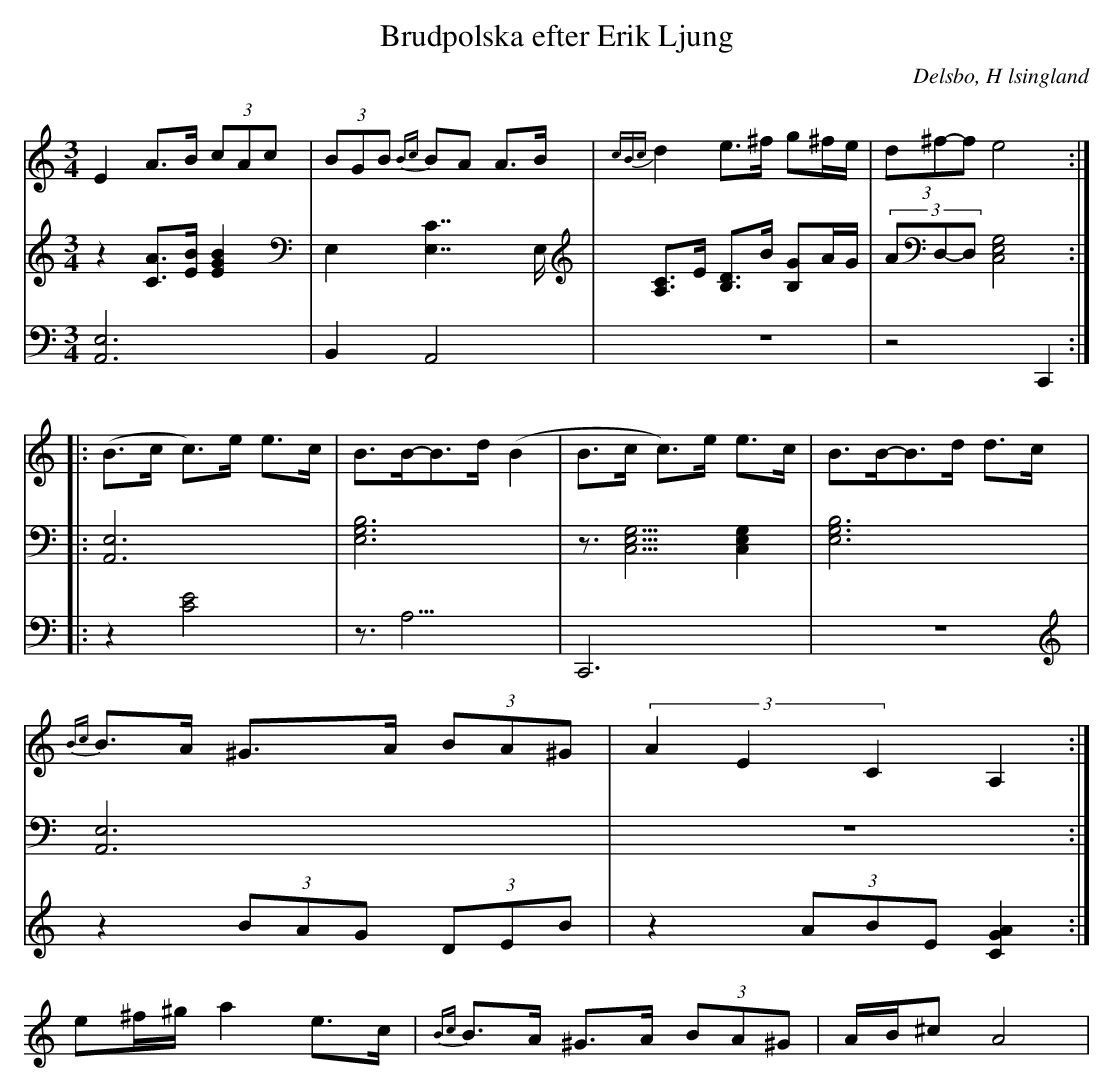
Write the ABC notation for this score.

X:1
T: Brudpolska efter Erik Ljung
Q: 105
O: Delsbo, H lsingland
M: 3/4
L: 1/8
K: Am
V:1
V:2
V:3 Merge
V:1
E2 A>B (3cAc| (3BGB {Bc}BA A>B|{cBc}d2 e>^f g^f/e/|(3d^f-f e4 :|
|:(B>c c)>e e>c|B>B-B>d (B2|B>c c)>e e>c|B>B-B>d d>c|
{Bc}B>A ^G>A (3BA^G|(3A2E2C2 A,2:|
e^f/^g/ a2 e>c|{Bc}B>A ^G>A (3BA^G|A/B/^c A4|
V:2
z2 [AC]>[BE] [B2E2G2]|E,2 [C7/2E,7/2]E,/|[A,C]>E [B,D]>B [B,G]A/G/|(3AD,-D, [E,4G,4C,4]:|
|:[A,,6E,6]|[E,6G,6B,6]|z3/2[E,5/2G,5/2C,5/2] [E,2G,2C,2]|[E,6G,6B,6]|
[A,,6E,6]|z6:|
V:3
[A,,6E,6]|B,,2 A,,4|z6|z4 C,,2:|
|:z2 [C4E4]|z3<A,3|C,,6|z6|
z2 (3BAG (3DEB|z2 (3ABE [G2A2C2]:|
